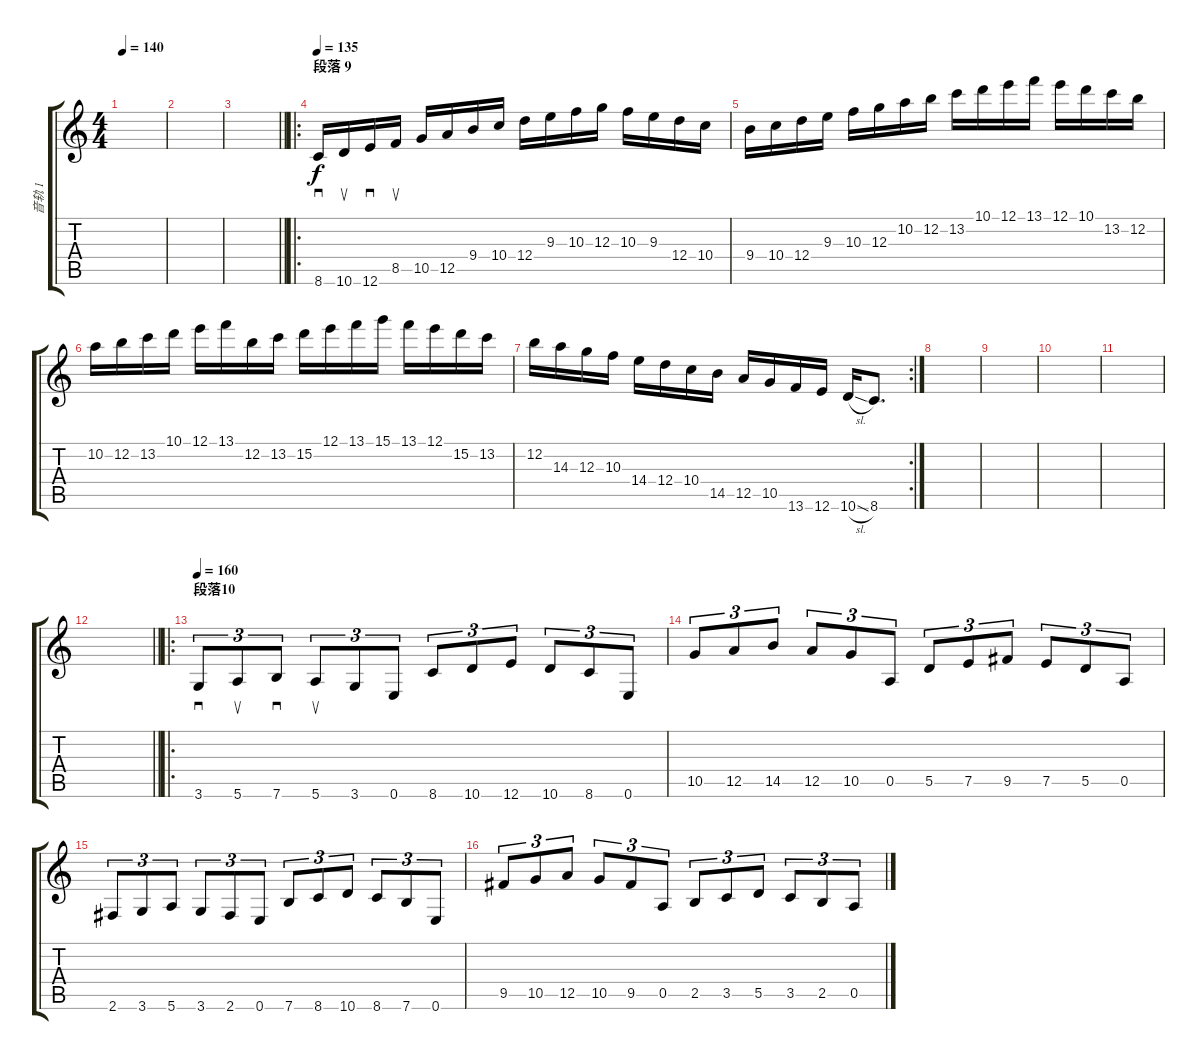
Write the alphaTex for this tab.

\track ("音轨 1" "音轨 1") {instrument distortionguitar}
\staff {score tabs}
\tuning (E4 B3 G3 D3 A2 E2) {hide}
\ts (4 4)
\tempo 140
\clef g2
\ks c
|
|
\barLineRight lightlight
|
\ro
\section ("" "段落 9")
\tempo 135
8.6.16{sd} 10.6.16{su} 12.6.16{sd} 8.5.16{su} 10.5.16 12.5.16 9.4.16 10.4.16 12.4.16 9.3.16 10.3.16 12.3.16 10.3.16 9.3.16 12.4.16 10.4.16 |
9.4.16 10.4.16 12.4.16 9.3.16 10.3.16 12.3.16 10.2.16 12.2.16 13.2.16 10.1.16 12.1.16 13.1.16 12.1.16 10.1.16 13.2.16 12.2.16 |
10.2.16 12.2.16 13.2.16 10.1.16 12.1.16 13.1.16 12.2.16 13.2.16 15.2.16 12.1.16 13.1.16 15.1.16 13.1.16 12.1.16 15.2.16 13.2.16 |
\rc 2
12.2.16 14.3.16 12.3.16 10.3.16 14.4.16 12.4.16 10.4.16 14.5.16{txt ""} 12.5.16 10.5.16 13.6.16 12.6.16 10.6{sl}.16 8.6.8{d} |
|
|
|
|
\barLineRight lightlight
|
\ro
\section ("" "段落10")
\tempo 160
3.6.8{sd tu (3 2)} 5.6.8{su tu (3 2)} 7.6.8{sd tu (3 2)} 5.6.8{su tu (3 2)} 3.6.8{tu (3 2)} 0.6.8{tu (3 2)} 8.6.8{tu (3 2)} 10.6.8{tu (3 2)} 12.6.8{tu (3 2)} 10.6.8{tu (3 2)} 8.6.8{tu (3 2)} 0.6.8{tu (3 2)} |
10.5.8{tu (3 2)} 12.5.8{tu (3 2)} 14.5.8{tu (3 2)} 12.5.8{tu (3 2)} 10.5.8{tu (3 2)} 0.5.8{tu (3 2)} 5.5.8{tu (3 2)} 7.5.8{tu (3 2)} 9.5.8{tu (3 2)} 7.5.8{tu (3 2)} 5.5.8{tu (3 2)} 0.5.8{tu (3 2)} |
2.6.8{tu (3 2)} 3.6.8{tu (3 2)} 5.6.8{tu (3 2)} 3.6.8{tu (3 2)} 2.6.8{tu (3 2)} 0.6.8{tu (3 2)} 7.6.8{tu (3 2)} 8.6.8{tu (3 2)} 10.6.8{tu (3 2)} 8.6.8{tu (3 2)} 7.6.8{tu (3 2)} 0.6.8{tu (3 2)} |
9.5.8{tu (3 2)} 10.5.8{tu (3 2)} 12.5.8{tu (3 2)} 10.5.8{tu (3 2)} 9.5.8{tu (3 2)} 0.5.8{tu (3 2)} 2.5.8{tu (3 2)} 3.5.8{tu (3 2)} 5.5.8{tu (3 2)} 3.5.8{tu (3 2)} 2.5.8{tu (3 2)} 0.5.8{tu (3 2)}
